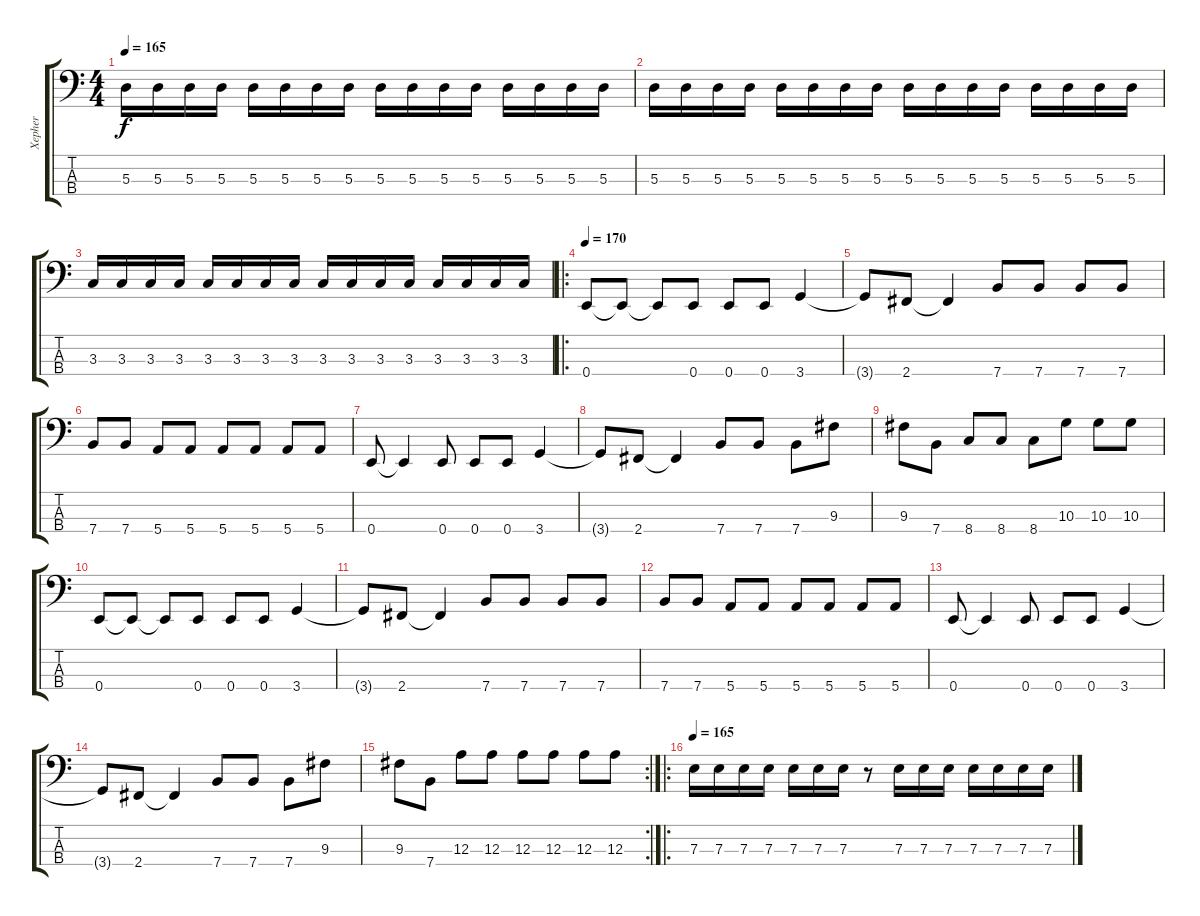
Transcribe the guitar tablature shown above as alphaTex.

\track ("Xepher" "Xepher") {instrument electricbassfinger}
\staff {score tabs}
\tuning (G2 D2 A1 E1) {hide}
\ts (4 4)
\tempo 165
\clef f4
\ks c
5.3.16{dy f} 5.3.16 5.3.16 5.3.16 5.3.16 5.3.16 5.3.16 5.3.16 5.3.16 5.3.16 5.3.16 5.3.16 5.3.16 5.3.16 5.3.16 5.3.16 |
5.3.16 5.3.16 5.3.16 5.3.16 5.3.16 5.3.16 5.3.16 5.3.16 5.3.16 5.3.16 5.3.16 5.3.16 5.3.16 5.3.16 5.3.16 5.3.16 |
3.3.16 3.3.16 3.3.16 3.3.16 3.3.16 3.3.16 3.3.16 3.3.16 3.3.16 3.3.16 3.3.16 3.3.16 3.3.16 3.3.16 3.3.16 3.3.16 |
\ro
\tempo 170
0.4.8 0.4{t}.8 0.4{t}.8 0.4.8 0.4.8 0.4.8 3.4.4 |
3.4{t}.8 2.4.8 2.4{t}.4 7.4.8 7.4.8 7.4.8 7.4.8 |
7.4.8 7.4.8 5.4.8 5.4.8 5.4.8 5.4.8 5.4.8 5.4.8 |
0.4.8 0.4{t}.4 0.4.8 0.4.8 0.4.8 3.4.4 |
3.4{t}.8 2.4.8 2.4{t}.4 7.4.8 7.4.8 7.4.8 9.3.8 |
9.3.8 7.4.8 8.4.8 8.4.8 8.4.8 10.3.8 10.3.8 10.3.8 |
0.4.8 0.4{t}.8 0.4{t}.8 0.4.8 0.4.8 0.4.8 3.4.4 |
3.4{t}.8 2.4.8 2.4{t}.4 7.4.8 7.4.8 7.4.8 7.4.8 |
7.4.8 7.4.8 5.4.8 5.4.8 5.4.8 5.4.8 5.4.8 5.4.8 |
0.4.8 0.4{t}.4 0.4.8 0.4.8 0.4.8 3.4.4 |
3.4{t}.8 2.4.8 2.4{t}.4 7.4.8 7.4.8 7.4.8 9.3.8 |
\rc 2
9.3.8 7.4.8 12.3.8 12.3.8 12.3.8 12.3.8 12.3.8 12.3.8 |
\ro
\tempo 165
7.3.16 7.3.16 7.3.16 7.3.16 7.3.16 7.3.16 7.3.16 r.8 7.3.16 7.3.16 7.3.16 7.3.16 7.3.16 7.3.16 7.3.16
